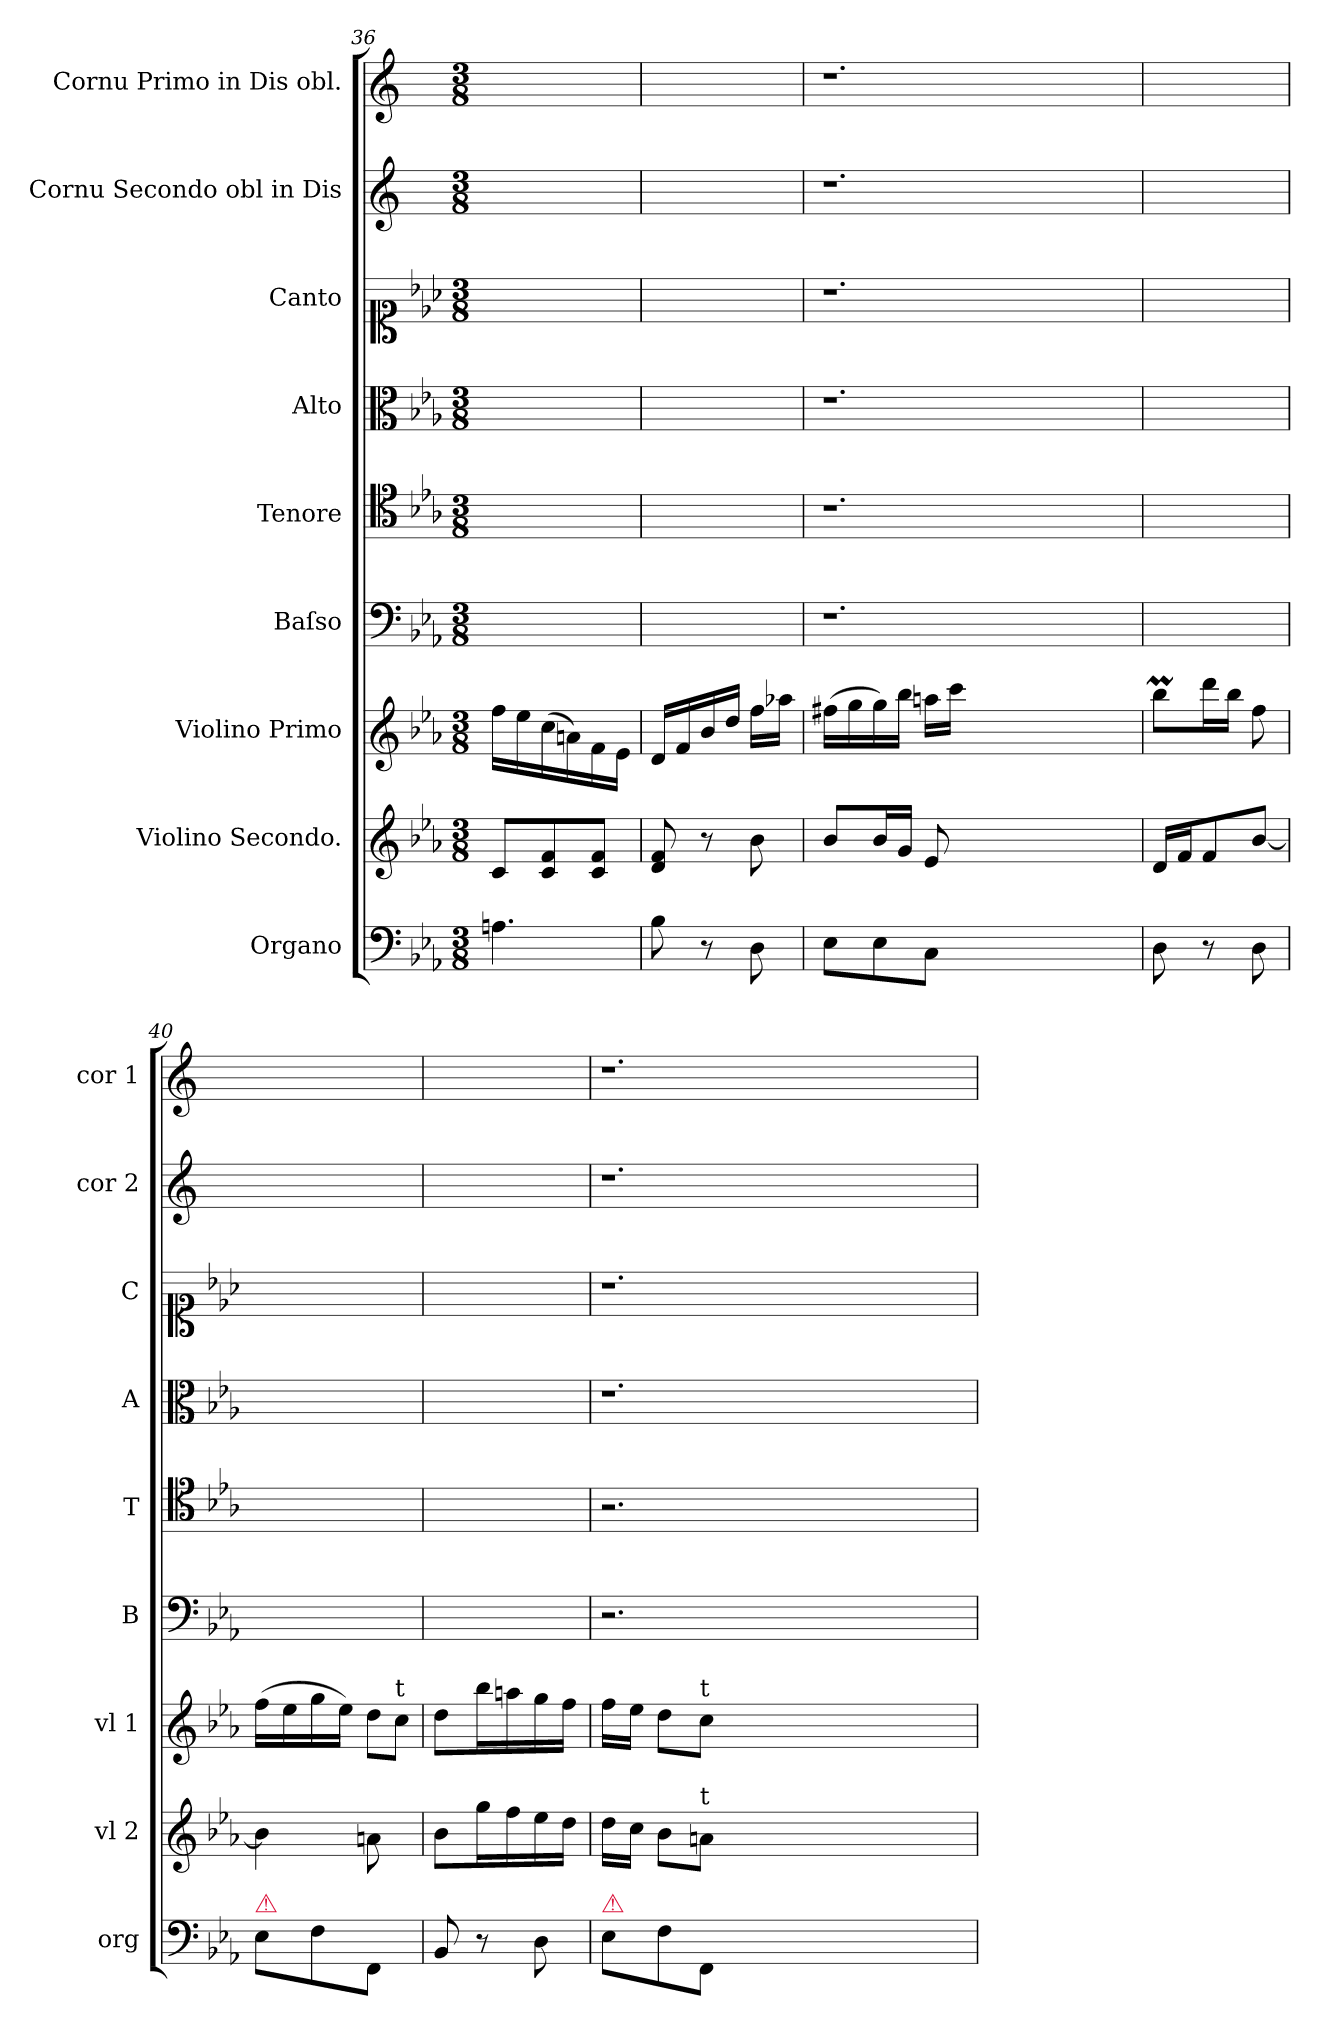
**kern	**kern	**kern	**kern	**kern	**kern	**kern	**kern	**kern
*part9	*part8	*part7	*part6	*part5	*part4	*part3	*part2	*part1
*staff9	*staff8	*staff7	*staff6	*staff5	*staff4	*staff3	*staff2	*staff1
*I"Organo	*I"Violino Secondo.	*I"Violino Primo	*I"Baſso	*I"Tenore	*I"Alto	*I"Canto	*I"Cornu Secondo obl in Dis	*I"Cornu Primo in Dis obl.
*I'org	*I'vl 2	*I'vl 1	*I'B	*I'T	*I'A	*I'C	*I'cor 2	*I'cor 1
*clefF4	*clefG2	*clefG2	*clefF4	*clefC4	*clefC3	*clefC1	*clefG2	*clefG2
*	*	*	*	*	*	*	*ITrd5c9	*ITrd5c9
*k[b-e-a-]	*k[b-e-a-]	*k[b-e-a-]	*k[b-e-a-]	*k[b-e-a-]	*k[b-e-a-]	*k[b-e-a-]	*k[b-e-a-]	*k[b-e-a-]
*E-:	*E-:	*E-:	*E-:	*E-:	*E-:	*E-:	*E-:	*E-:
*M3/8	*M3/8	*M3/8	*M3/8	*M3/8	*M3/8	*M3/8	*M3/8	*M3/8
=36	=36	=36	=36	=36	=36	=36	=36	=36
4.An\	8c/L	16ff\LL	4.ryy	4.ryy	4.ryy	4.ryy	4.ryy	4.ryy
.	.	16ee-\	.	.	.	.	.	.
.	8c/ 8f/	(>16cc\	.	.	.	.	.	.
.	.	16an\)	.	.	.	.	.	.
.	8c/ 8f/J	16f\	.	.	.	.	.	.
.	.	16e-\JJ	.	.	.	.	.	.
=37	=37	=37	=37	=37	=37	=37	=37	=37
8B-\	8d/ 8f/	16d/LL	4.ryy	4.ryy	4.ryy	4.ryy	4.ryy	4.ryy
.	.	16f/	.	.	.	.	.	.
8r	8r	16b-/	.	.	.	.	.	.
.	.	16dd/JJ	.	.	.	.	.	.
8D\	8b-\	16ff\LL	.	.	.	.	.	.
.	.	16aa-X\JJ	.	.	.	.	.	.
=38	=38	=38	=38	=38	=38	=38	=38	=38
8E-\L	8b-/L	(>16ff#X\LL	1.r	1.r	1.r	1.r	1.r	1.r
.	.	16gg\	.	.	.	.	.	.
8E-\	16b-/L	16gg\)	.	.	.	.	.	.
.	16g/JJ	16bb-\JJ	.	.	.	.	.	.
8C\J	8e-/	16aan\LL	.	.	.	.	.	.
.	.	16ccc\JJ	.	.	.	.	.	.
1ryy	1ryy	1ryy	.	.	.	.	.	.
8ryy	8ryy	8ryy	.	.	.	.	.	.
=39	=39	=39	=39	=39	=39	=39	=39	=39
8D\	16d/LL	8bb-M\L	4.ryy	4.ryy	4.ryy	4.ryy	4.ryy	4.ryy
.	16f/J	.	.	.	.	.	.	.
8r	8f/	16ddd\L	.	.	.	.	.	.
.	.	16bb-\JJ	.	.	.	.	.	.
8D\	[8b-/J	8ff\	.	.	.	.	.	.
=40	=40	=40	=40	=40	=40	=40	=40	=40
!LO:TX:a:color=crimson:t=⚠	!	!	!	!	!	!	!	!
8E-\L	4b-\]	(>16ff\LL	4.ryy	4.ryy	4.ryy	4.ryy	4.ryy	4.ryy
.	.	16ee-\	.	.	.	.	.	.
8F\	.	16gg\	.	.	.	.	.	.
.	.	16ee-\JJ)	.	.	.	.	.	.
!	!	!LO:N:vis=8	!	!	!	!	!	!
8FF/J	8an\	16dd\L	.	.	.	.	.	.
!	!	!LO:TX:a:t=t	!	!	!	!	!	!
!	!	!LO:N:vis=8	!	!	!	!	!	!
.	.	16cc\J	.	.	.	.	.	.
=41	=41	=41	=41	=41	=41	=41	=41	=41
8BB-/	8b-\L	8dd\L	4.ryy	4.ryy	4.ryy	4.ryy	4.ryy	4.ryy
8r	16gg\L	16bb-\L	.	.	.	.	.	.
.	16ff\	16aan\	.	.	.	.	.	.
8D\	16ee-\	16gg\	.	.	.	.	.	.
.	16dd\JJ	16ff\JJ	.	.	.	.	.	.
=42	=42	=42	=42	=42	=42	=42	=42	=42
!LO:TX:a:color=crimson:t=⚠	!	!	!	!	!	!	!	!
8E-\L	16dd\LL	16ff\LL	2.r	2.r	1.r	1.r	1.r	1.r
.	16cc\JJ	16ee-\JJ	.	.	.	.	.	.
8F\	8b-\L	8dd\L	.	.	.	.	.	.
!	!	!LO:TX:a:t=t	!	!	!	!	!	!
!	!LO:TX:a:t=t	!	!	!	!	!	!	!
8FF/J	8an\J	8cc\J	.	.	.	.	.	.
1ryy	1ryy	1ryy	.	.	.	.	.	.
.	.	.	2.ryy	2.ryy	.	.	.	.
8ryy	8ryy	8ryy	.	.	.	.	.	.
=	=	=	=	=	=	=	=	=
*-	*-	*-	*-	*-	*-	*-	*-	*-
